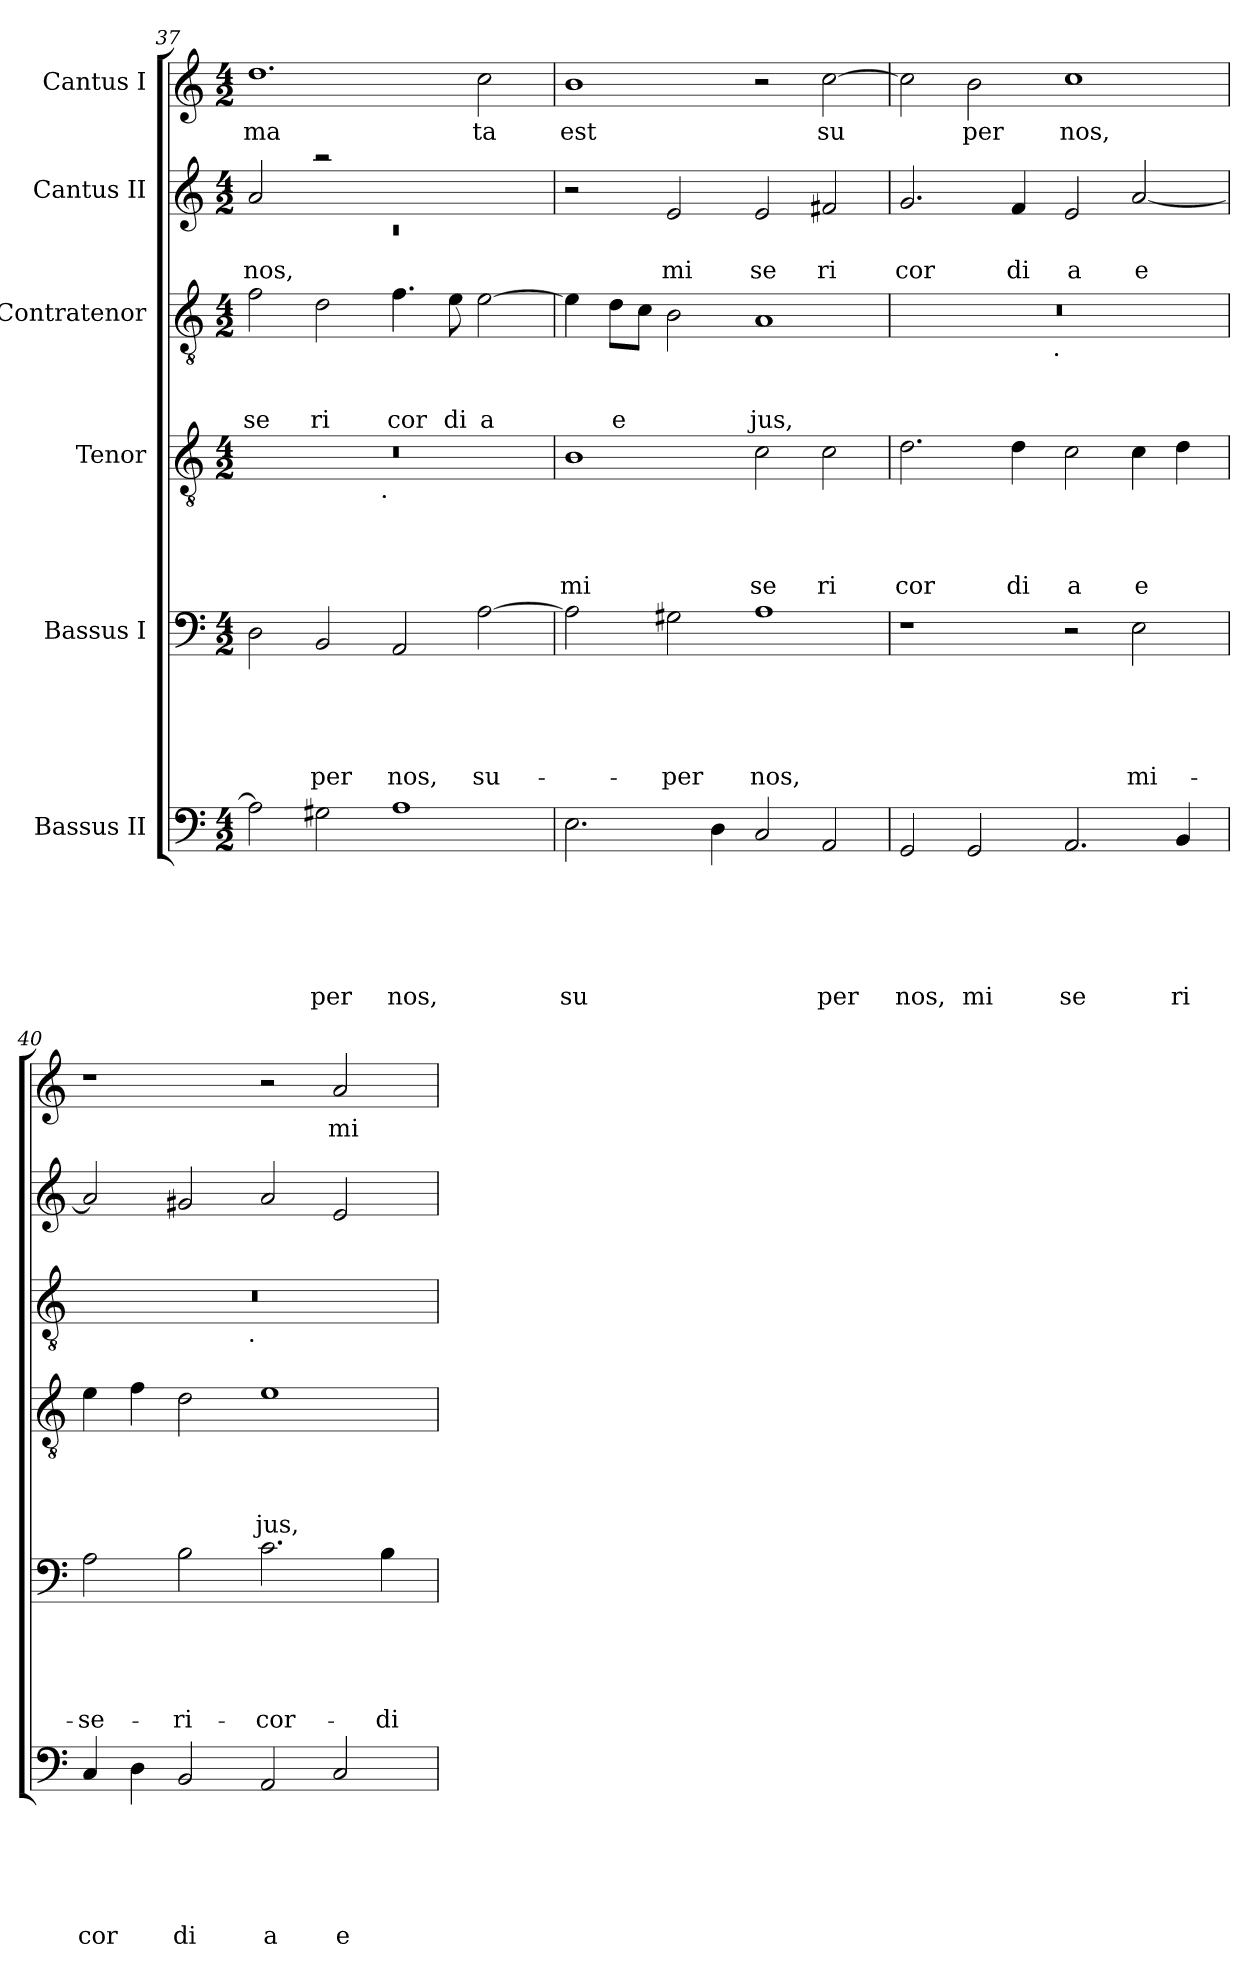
**kern	**text	**text	**text	**text	**text	**text	**kern	**text	**text	**text	**text	**text	**kern	**text	**text	**text	**text	**kern	**text	**text	**text	**kern	**text	**text	**kern	**text
*part6	*part6	*part6	*part6	*part6	*part6	*part6	*part5	*part5	*part5	*part5	*part5	*part5	*part4	*part4	*part4	*part4	*part4	*part3	*part3	*part3	*part3	*part2	*part2	*part2	*part1	*part1
*staff6	*staff6	*staff6	*staff6	*staff6	*staff6	*staff6	*staff5	*staff5	*staff5	*staff5	*staff5	*staff5	*staff4	*staff4	*staff4	*staff4	*staff4	*staff3	*staff3	*staff3	*staff3	*staff2	*staff2	*staff2	*staff1	*staff1
*I"Bassus II	*	*	*	*	*	*	*I"Bassus I	*	*	*	*	*	*I"Tenor	*	*	*	*	*I"Contratenor	*	*	*	*I"Cantus II	*	*	*I"Cantus I	*
*clefF4	*	*	*	*	*	*	*clefF4	*	*	*	*	*	*clefGv2	*	*	*	*	*clefGv2	*	*	*	*clefG2	*	*	*clefG2	*
*k[]	*	*	*	*	*	*	*k[]	*	*	*	*	*	*k[]	*	*	*	*	*k[]	*	*	*	*k[]	*	*	*k[]	*
*C:	*	*	*	*	*	*	*C:	*	*	*	*	*	*C:	*	*	*	*	*C:	*	*	*	*C:	*	*	*C:	*
*M4/2	*	*	*	*	*	*	*M4/2	*	*	*	*	*	*M4/2	*	*	*	*	*M4/2	*	*	*	*M4/2	*	*	*M4/2	*
=37	=37	=37	=37	=37	=37	=37	=37	=37	=37	=37	=37	=37	=37	=37	=37	=37	=37	=37	=37	=37	=37	=37	=37	=37	=37	=37
*	*	*	*	*	*	*	*	*	*	*	*	*	*	*	*	*	*	*	*	*	*	*^	*	*	*	*
!	!	!	!	!	!	!	!	!	!	!	!	!	!	!	!	!	!	!	!	!	!LO:LY:b	!	!LO:N:vis=1	!	!LO:LY:b	!	!LO:LY:b
*	*	*	*	*	*	*	*	*	*	*	*	*	*^	*	*	*	*	*	*	*	*	*	*	*	*	*	*
2A\]	.	.	.	.	.	.	2D\	.	.	.	.	.	0r	2ryy	.	.	.	.	2f\	.	.	se	2a/	0rc	.	nos,	1.dd	ma
!	!	!	!	!	!	!LO:LY:b	!	!	!	!	!	!LO:LY:b	!	!	!	!	!	!	!	!	!	!LO:LY:b	!	!	!	!	!	!
2G#X\	.	.	.	.	.	per	2BB/	.	.	.	.	-per	.	4...ryy	.	.	.	.	2d\	.	.	ri	2raa	.	.	.	.	.
!	!	!	!	!	!	!	!	!	!	!	!	!	!	!LO:TX:b:t=.	!	!	!	!	!	!	!	!	!	!	!	!	!	!
.	.	.	.	.	.	.	.	.	.	.	.	.	.	1ryy	.	.	.	.	.	.	.	.	.	.	.	.	.	.
!	!	!	!	!	!	!LO:LY:b	!	!	!	!	!	!LO:LY:b	!	!	!	!	!	!	!	!	!	!LO:LY:b	!	!	!	!	!	!
1A	.	.	.	.	.	nos,	2AA/	.	.	.	.	nos,	.	.	.	.	.	.	4.f\	.	.	cor	1ryy	.	.	.	.	.
!	!	!	!	!	!	!	!	!	!	!	!	!	!	!	!	!	!	!	!	!	!	!LO:LY:b	!	!	!	!	!	!
.	.	.	.	.	.	.	.	.	.	.	.	.	.	.	.	.	.	.	8e\	.	.	di	.	.	.	.	.	.
!	!	!	!	!	!	!	!	!	!	!	!	!LO:LY:b	!	!	!	!	!	!	!	!	!	!LO:LY:b	!	!	!	!	!	!LO:LY:b
.	.	.	.	.	.	.	[<2A\	.	.	.	.	su-	.	.	.	.	.	.	[<2e\	.	.	a	.	.	.	.	2cc\	ta
.	.	.	.	.	.	.	.	.	.	.	.	.	.	32ryy	.	.	.	.	.	.	.	.	.	.	.	.	.	.
!!LO:LB:g=z
=38	=38	=38	=38	=38	=38	=38	=38	=38	=38	=38	=38	=38	=38	=38	=38	=38	=38	=38	=38	=38	=38	=38	=38	=38	=38	=38	=38	=38
!	!	!	!	!	!	!LO:LY:b	!	!	!	!	!	!	!	!	!	!	!	!LO:LY:b	!	!	!	!	!	!	!	!	!	!LO:LY:b
*	*	*	*	*	*	*	*	*	*	*	*	*	*v	*v	*	*	*	*	*	*	*	*	*v	*v	*	*	*	*
2.E\	.	.	.	.	.	su	2A\]	.	.	.	.	.	1B	.	.	.	mi	4e\]	.	.	.	2r	.	.	1b	est
!	!	!	!	!	!	!	!	!	!	!	!	!	!	!	!	!	!	!	!	!	!LO:LY:b	!	!	!	!	!
.	.	.	.	.	.	.	.	.	.	.	.	.	.	.	.	.	.	8d\L	.	.	e	.	.	.	.	.
.	.	.	.	.	.	.	.	.	.	.	.	.	.	.	.	.	.	8c\J	.	.	.	.	.	.	.	.
!	!	!	!	!	!	!	!	!	!	!	!	!LO:LY:b	!	!	!	!	!	!	!	!	!	!	!	!LO:LY:b	!	!
.	.	.	.	.	.	.	2G#X\	.	.	.	.	-per	.	.	.	.	.	2B\	.	.	.	2e/	.	mi	.	.
4D\	.	.	.	.	.	.	.	.	.	.	.	.	.	.	.	.	.	.	.	.	.	.	.	.	.	.
!	!	!	!	!	!	!	!	!	!	!	!	!LO:LY:b	!	!	!	!	!LO:LY:b	!	!	!	!LO:LY:b	!	!	!LO:LY:b	!	!
2C/	.	.	.	.	.	.	1A	.	.	.	.	nos,	2c\	.	.	.	se	1A	.	.	jus,	2e/	.	se	2r	.
!	!	!	!	!	!	!LO:LY:b	!	!	!	!	!	!	!	!	!	!	!LO:LY:b	!	!	!	!	!	!	!LO:LY:b	!	!LO:LY:b
2AA/	.	.	.	.	.	per	.	.	.	.	.	.	2c\	.	.	.	ri	.	.	.	.	2f#X/	.	ri	[>2cc\	su
=39	=39	=39	=39	=39	=39	=39	=39	=39	=39	=39	=39	=39	=39	=39	=39	=39	=39	=39	=39	=39	=39	=39	=39	=39	=39	=39
!	!	!	!	!	!	!LO:LY:b	!	!	!	!	!	!	!	!	!	!	!LO:LY:b	!	!	!	!	!	!	!LO:LY:b	!	!
*	*	*	*	*	*	*	*	*	*	*	*	*	*	*	*	*	*	*^	*	*	*	*	*	*	*	*
2GG/	.	.	.	.	.	nos,	1r	.	.	.	.	.	2.d\	.	.	.	cor	0r	2ryy	.	.	.	2.g/	.	cor	2cc\]	.
!	!	!	!	!	!	!LO:LY:b	!	!	!	!	!	!	!	!	!	!	!	!	!	!	!	!	!	!	!	!	!LO:LY:b
2GG/	.	.	.	.	.	mi	.	.	.	.	.	.	.	.	.	.	.	.	4...ryy	.	.	.	.	.	.	2b\	per
!	!	!	!	!	!	!	!	!	!	!	!	!	!	!	!	!	!LO:LY:b	!	!	!	!	!	!	!	!LO:LY:b	!	!
.	.	.	.	.	.	.	.	.	.	.	.	.	4d\	.	.	.	di	.	.	.	.	.	4f/	.	di	.	.
!	!	!	!	!	!	!	!	!	!	!	!	!	!	!	!	!	!	!	!LO:TX:b:t=.	!	!	!	!	!	!	!	!
.	.	.	.	.	.	.	.	.	.	.	.	.	.	.	.	.	.	.	1ryy	.	.	.	.	.	.	.	.
!	!	!	!	!	!	!LO:LY:b	!	!	!	!	!	!	!	!	!	!	!LO:LY:b	!	!	!	!	!	!	!	!LO:LY:b	!	!LO:LY:b
2.AA/	.	.	.	.	.	se	2r	.	.	.	.	.	2c\	.	.	.	a	.	.	.	.	.	2e/	.	a	1cc	nos,
!	!	!	!	!	!	!	!	!	!	!	!	!LO:LY:b	!	!	!	!	!LO:LY:b	!	!	!	!	!	!	!	!LO:LY:b	!	!
.	.	.	.	.	.	.	2E\	.	.	.	.	mi-	4c\	.	.	.	e	.	.	.	.	.	[<2a/	.	e	.	.
!	!	!	!	!	!	!LO:LY:b	!	!	!	!	!	!	!	!	!	!	!	!	!	!	!	!	!	!	!	!	!
4BB/	.	.	.	.	.	ri	.	.	.	.	.	.	4d\	.	.	.	.	.	.	.	.	.	.	.	.	.	.
.	.	.	.	.	.	.	.	.	.	.	.	.	.	.	.	.	.	.	32ryy	.	.	.	.	.	.	.	.
=40	=40	=40	=40	=40	=40	=40	=40	=40	=40	=40	=40	=40	=40	=40	=40	=40	=40	=40	=40	=40	=40	=40	=40	=40	=40	=40	=40
!	!	!	!	!	!	!LO:LY:b	!	!	!	!	!	!LO:LY:b	!	!	!	!	!	!	!	!	!	!	!	!	!	!	!
4C/	.	.	.	.	.	cor	2A\	.	.	.	.	-se-	4e\	.	.	.	.	0r	2ryy	.	.	.	2a/]	.	.	1r	.
4D\	.	.	.	.	.	.	.	.	.	.	.	.	4f\	.	.	.	.	.	.	.	.	.	.	.	.	.	.
!	!	!	!	!	!	!LO:LY:b	!	!	!	!	!	!LO:LY:b	!	!	!	!	!	!	!	!	!	!	!	!	!	!	!
2BB/	.	.	.	.	.	di	2B\	.	.	.	.	-ri-	2d\	.	.	.	.	.	4...ryy	.	.	.	2g#X/	.	.	.	.
!	!	!	!	!	!	!	!	!	!	!	!	!	!	!	!	!	!	!	!LO:TX:b:t=.	!	!	!	!	!	!	!	!
.	.	.	.	.	.	.	.	.	.	.	.	.	.	.	.	.	.	.	1ryy	.	.	.	.	.	.	.	.
!	!	!	!	!	!	!LO:LY:b	!	!	!	!	!	!LO:LY:b	!	!	!	!	!LO:LY:b	!	!	!	!	!	!	!	!	!	!
2AA/	.	.	.	.	.	a	2.c\	.	.	.	.	-cor-	1e	.	.	.	jus,	.	.	.	.	.	2a/	.	.	2r	.
!	!	!	!	!	!	!LO:LY:b	!	!	!	!	!	!	!	!	!	!	!	!	!	!	!	!	!	!	!	!	!LO:LY:b
2C/	.	.	.	.	.	e	.	.	.	.	.	.	.	.	.	.	.	.	.	.	.	.	2e/	.	.	2a/	mi
!	!	!	!	!	!	!	!	!	!	!	!	!LO:LY:b	!	!	!	!	!	!	!	!	!	!	!	!	!	!	!
.	.	.	.	.	.	.	4B\	.	.	.	.	-di-	.	.	.	.	.	.	.	.	.	.	.	.	.	.	.
.	.	.	.	.	.	.	.	.	.	.	.	.	.	.	.	.	.	.	32ryy	.	.	.	.	.	.	.	.
*	*	*	*	*	*	*	*	*	*	*	*	*	*	*	*	*	*	*v	*v	*	*	*	*	*	*	*	*
=	=	=	=	=	=	=	=	=	=	=	=	=	=	=	=	=	=	=	=	=	=	=	=	=	=	=
*-	*-	*-	*-	*-	*-	*-	*-	*-	*-	*-	*-	*-	*-	*-	*-	*-	*-	*-	*-	*-	*-	*-	*-	*-	*-	*-
